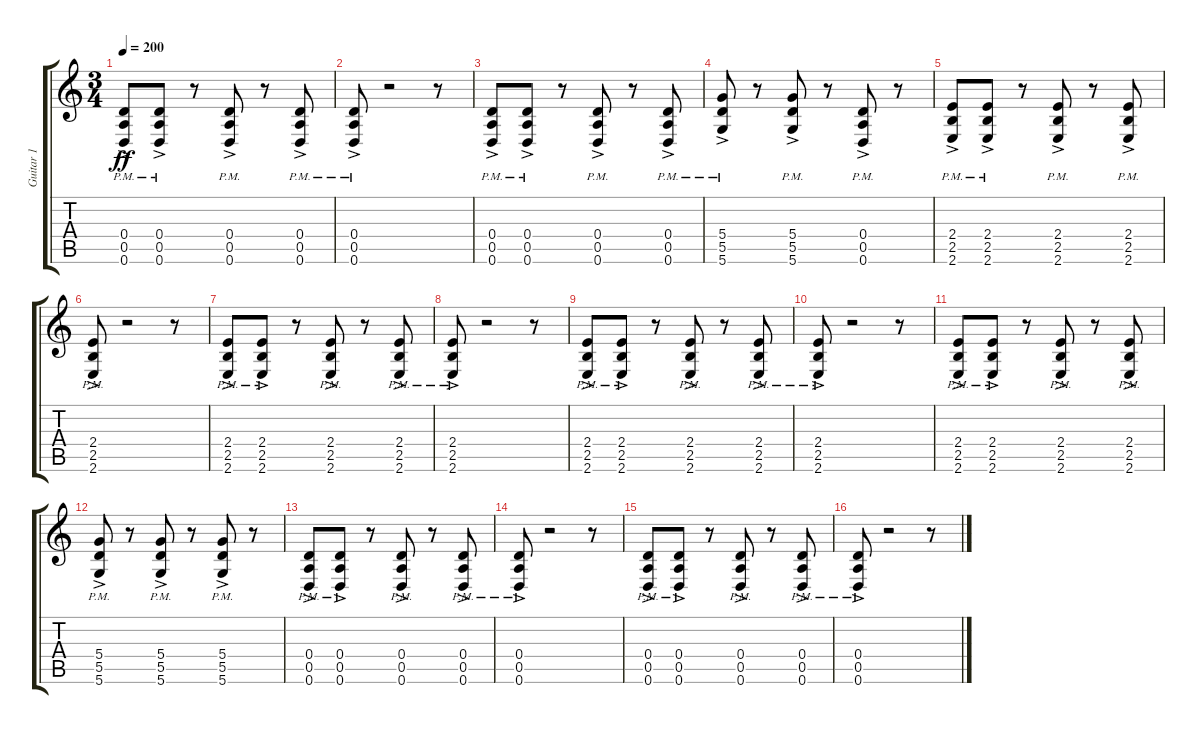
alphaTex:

\track ("Guitar 1" "Guitar 1") {instrument overdrivenguitar}
\staff {score tabs}
\tuning (E4 B3 G3 D3 A2 D2) {hide}
\ts (3 4)
\tempo 200
\clef g2
\ks c
(0.4{pm} 0.5{ac pm} 0.6{ac pm}).8{dy ff} (0.4{pm} 0.5{ac pm} 0.6{ac pm}).8 r.8 (0.4{pm} 0.5{ac pm} 0.6{ac pm}).8 r.8 (0.4{pm} 0.5{ac pm} 0.6{ac pm}).8 |
(0.4{pm} 0.5{ac pm} 0.6{ac pm}).8 r.2 r.8 |
(0.4{pm} 0.5{ac pm} 0.6{ac pm}).8 (0.4{pm} 0.5{ac pm} 0.6{ac pm}).8 r.8 (0.4{pm} 0.5{ac pm} 0.6{ac pm}).8 r.8 (0.4{pm} 0.5{ac pm} 0.6{ac pm}).8 |
(5.4{pm} 5.5{ac pm} 5.6{ac pm}).8 r.8 (5.4{pm} 5.5{ac pm} 5.6{ac pm}).8 r.8 (0.4{pm} 0.5{ac pm} 0.6{ac pm}).8 r.8 |
(2.4{pm} 2.5{ac pm} 2.6{ac pm}).8 (2.4{pm} 2.5{ac pm} 2.6{ac pm}).8 r.8 (2.4{pm} 2.5{ac pm} 2.6{ac pm}).8 r.8 (2.4{pm} 2.5{ac pm} 2.6{ac pm}).8 |
(2.4{pm} 2.5{ac pm} 2.6{ac pm}).8 r.2 r.8 |
(2.4{pm} 2.5{ac pm} 2.6{ac pm}).8 (2.4{pm} 2.5{ac pm} 2.6{ac pm}).8 r.8 (2.4{pm} 2.5{ac pm} 2.6{ac pm}).8 r.8 (2.4{pm} 2.5{ac pm} 2.6{ac pm}).8 |
(2.4{pm} 2.5{ac pm} 2.6{ac pm}).8 r.2 r.8 |
(2.4{pm} 2.5{ac pm} 2.6{ac pm}).8 (2.4{pm} 2.5{ac pm} 2.6{ac pm}).8 r.8 (2.4{pm} 2.5{ac pm} 2.6{ac pm}).8 r.8 (2.4{pm} 2.5{ac pm} 2.6{ac pm}).8 |
(2.4{pm} 2.5{ac pm} 2.6{ac pm}).8 r.2 r.8 |
(2.4{pm} 2.5{ac pm} 2.6{ac pm}).8 (2.4{pm} 2.5{ac pm} 2.6{ac pm}).8 r.8 (2.4{pm} 2.5{ac pm} 2.6{ac pm}).8 r.8 (2.4{pm} 2.5{ac pm} 2.6{ac pm}).8 |
(5.4{pm} 5.5{ac pm} 5.6{ac pm}).8 r.8 (5.4{pm} 5.5{ac pm} 5.6{ac pm}).8 r.8 (5.4{pm} 5.5{ac pm} 5.6{ac pm}).8 r.8 |
(0.4{pm} 0.5{ac pm} 0.6{ac pm}).8 (0.4{pm} 0.5{ac pm} 0.6{ac pm}).8 r.8 (0.4{pm} 0.5{ac pm} 0.6{ac pm}).8 r.8 (0.4{pm} 0.5{ac pm} 0.6{ac pm}).8 |
(0.4{pm} 0.5{ac pm} 0.6{ac pm}).8 r.2 r.8 |
(0.4{pm} 0.5{ac pm} 0.6{ac pm}).8 (0.4{pm} 0.5{ac pm} 0.6{ac pm}).8 r.8 (0.4{pm} 0.5{ac pm} 0.6{ac pm}).8 r.8 (0.4{pm} 0.5{ac pm} 0.6{ac pm}).8 |
(0.4{pm} 0.5{ac pm} 0.6{ac pm}).8 r.2 r.8
